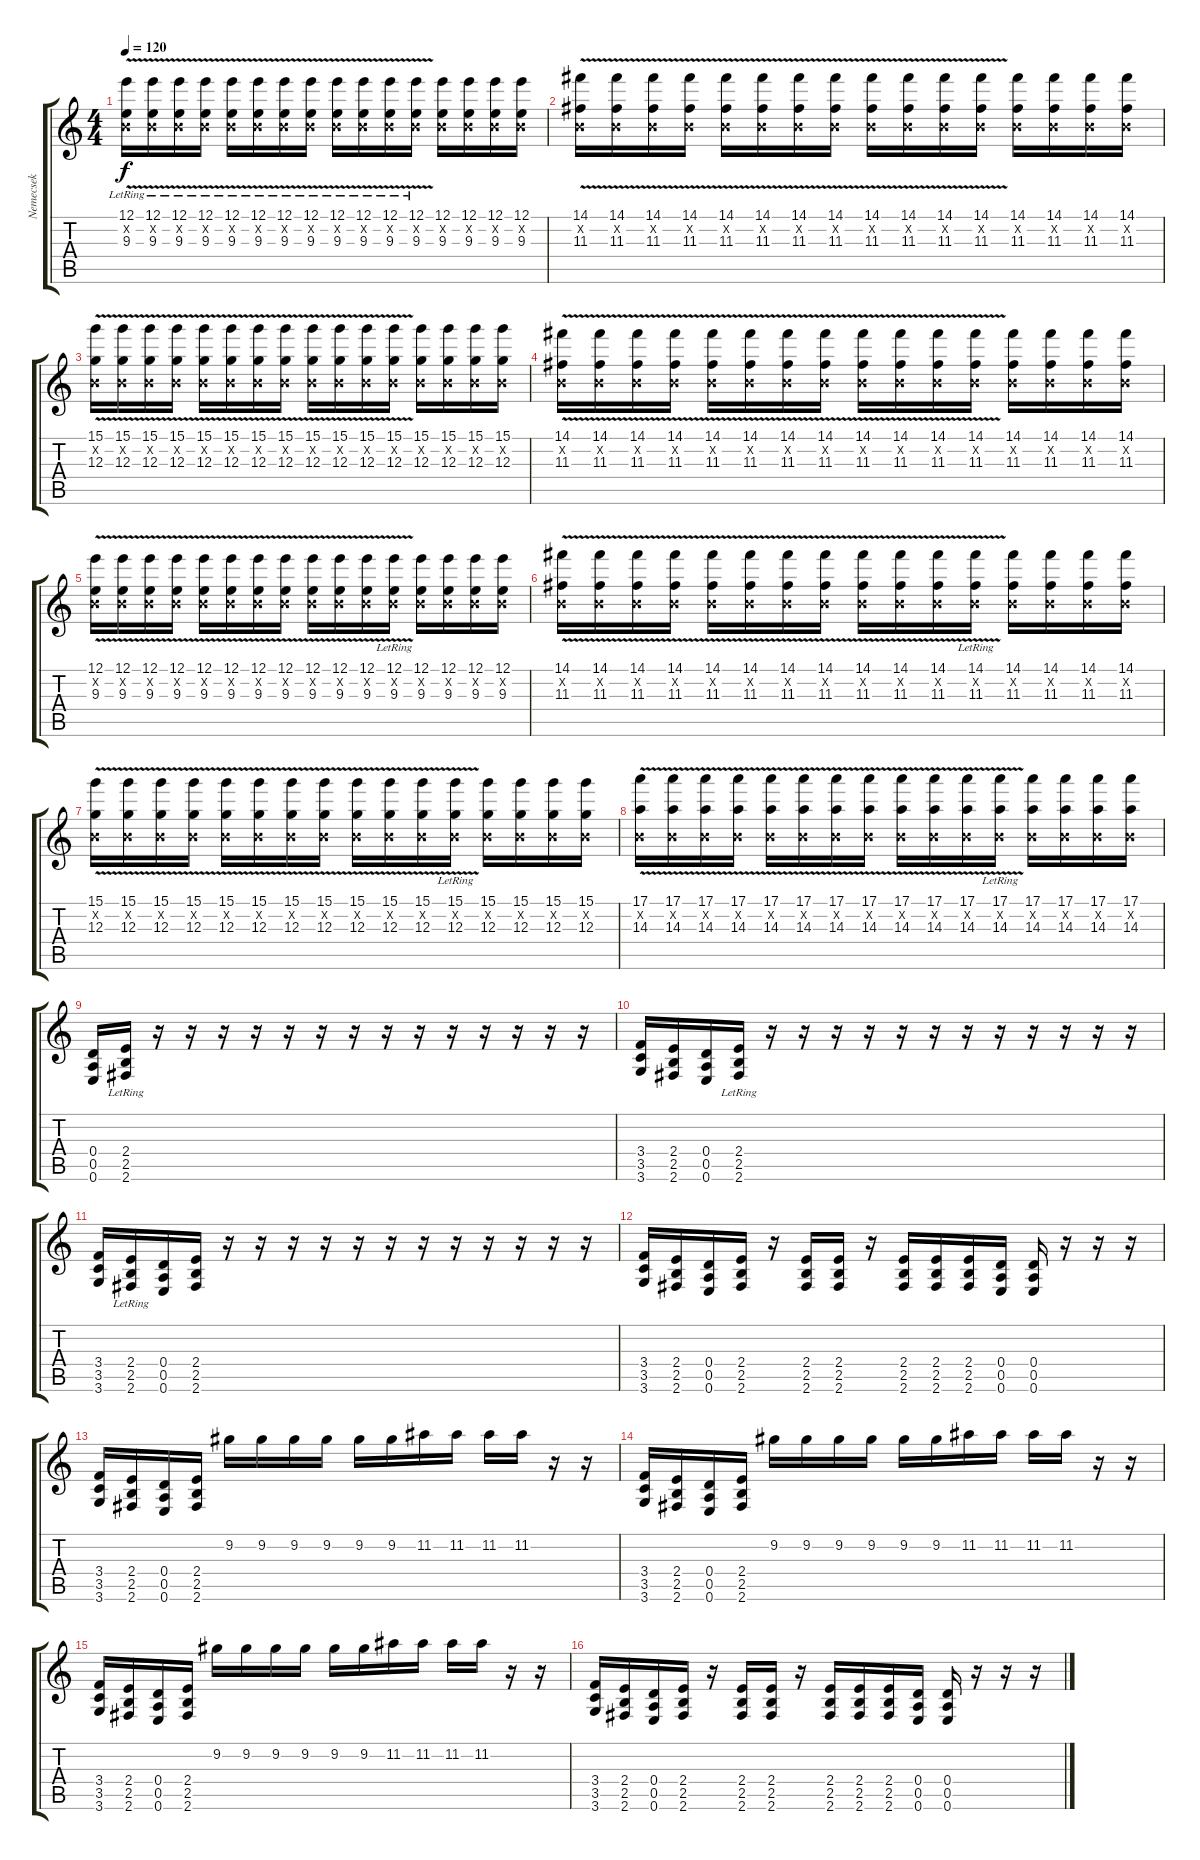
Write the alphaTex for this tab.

\track ("Nemecsek" "Nemecsek") {instrument electricguitarmuted}
\staff {score tabs}
\tuning (E4 B3 G3 D3 A2 E2) {hide}
\ts (4 4)
\tempo 120
\clef g2
\ks c
(12.1 0.2{x} 9.3{v lr}).16{dy f instrument electricguitarmuted} (12.1 0.2{x} 9.3{v lr}).16 (12.1 0.2{x} 9.3{v lr}).16 (12.1 0.2{x} 9.3{v lr}).16 (12.1 0.2{x} 9.3{v lr}).16 (12.1 0.2{x} 9.3{v lr}).16 (12.1 0.2{x} 9.3{v lr}).16 (12.1 0.2{x} 9.3{v lr}).16 (12.1 0.2{x} 9.3{v lr}).16 (12.1 0.2{x} 9.3{v lr}).16 (12.1 0.2{x} 9.3{v lr}).16 (12.1 0.2{x} 9.3{v lr}).16 (12.1 0.2{x} 9.3).16 (12.1 0.2{x} 9.3).16 (12.1 0.2{x} 9.3).16 (12.1 0.2{x} 9.3).16 |
(14.1 0.2{x} 11.3{v}).16 (14.1 0.2{x} 11.3{v}).16 (14.1 0.2{x} 11.3{v}).16 (14.1 0.2{x} 11.3{v}).16 (14.1 0.2{x} 11.3{v}).16 (14.1 0.2{x} 11.3{v}).16 (14.1 0.2{x} 11.3{v}).16 (14.1 0.2{x} 11.3{v}).16 (14.1 0.2{x} 11.3{v}).16 (14.1 0.2{x} 11.3{v}).16 (14.1 0.2{x} 11.3{v}).16 (14.1 0.2{x} 11.3{v}).16 (14.1 0.2{x} 11.3).16 (14.1 0.2{x} 11.3).16 (14.1 0.2{x} 11.3).16 (14.1 0.2{x} 11.3).16 |
(15.1 0.2{x} 12.3{v}).16 (15.1 0.2{x} 12.3{v}).16 (15.1 0.2{x} 12.3{v}).16 (15.1 0.2{x} 12.3{v}).16 (15.1 0.2{x} 12.3{v}).16 (15.1 0.2{x} 12.3{v}).16 (15.1 0.2{x} 12.3{v}).16 (15.1 0.2{x} 12.3{v}).16 (15.1 0.2{x} 12.3{v}).16 (15.1 0.2{x} 12.3{v}).16 (15.1 0.2{x} 12.3{v}).16 (15.1 0.2{x} 12.3{v}).16 (15.1 0.2{x} 12.3).16 (15.1 0.2{x} 12.3).16 (15.1 0.2{x} 12.3).16 (15.1 0.2{x} 12.3).16 |
(14.1 0.2{x} 11.3{v}).16 (14.1 0.2{x} 11.3{v}).16 (14.1 0.2{x} 11.3{v}).16 (14.1 0.2{x} 11.3{v}).16 (14.1 0.2{x} 11.3{v}).16 (14.1 0.2{x} 11.3{v}).16 (14.1 0.2{x} 11.3{v}).16 (14.1 0.2{x} 11.3{v}).16 (14.1 0.2{x} 11.3{v}).16 (14.1 0.2{x} 11.3{v}).16 (14.1 0.2{x} 11.3{v}).16 (14.1 0.2{x} 11.3{v}).16 (14.1 0.2{x} 11.3).16 (14.1 0.2{x} 11.3).16 (14.1 0.2{x} 11.3).16 (14.1 0.2{x} 11.3).16 |
(12.1 0.2{x} 9.3{v}).16 (12.1 0.2{x} 9.3{v}).16 (12.1 0.2{x} 9.3{v}).16 (12.1 0.2{x} 9.3{v}).16 (12.1 0.2{x} 9.3{v}).16 (12.1 0.2{x} 9.3{v}).16 (12.1 0.2{x} 9.3{v}).16 (12.1 0.2{x} 9.3{v}).16 (12.1 0.2{x} 9.3{v}).16 (12.1 0.2{x} 9.3{v}).16 (12.1 0.2{x} 9.3{v}).16 (12.1 0.2{x} 9.3{v lr}).16 (12.1 0.2{x} 9.3).16 (12.1 0.2{x} 9.3).16 (12.1 0.2{x} 9.3).16 (12.1 0.2{x} 9.3).16 |
(14.1 0.2{x} 11.3{v}).16 (14.1 0.2{x} 11.3{v}).16 (14.1 0.2{x} 11.3{v}).16 (14.1 0.2{x} 11.3{v}).16 (14.1 0.2{x} 11.3{v}).16 (14.1 0.2{x} 11.3{v}).16 (14.1 0.2{x} 11.3{v}).16 (14.1 0.2{x} 11.3{v}).16 (14.1 0.2{x} 11.3{v}).16 (14.1 0.2{x} 11.3{v}).16 (14.1 0.2{x} 11.3{v}).16 (14.1 0.2{x} 11.3{v lr}).16 (14.1 0.2{x} 11.3).16 (14.1 0.2{x} 11.3).16 (14.1 0.2{x} 11.3).16 (14.1 0.2{x} 11.3).16 |
(15.1 0.2{x} 12.3{v}).16 (15.1 0.2{x} 12.3{v}).16 (15.1 0.2{x} 12.3{v}).16 (15.1 0.2{x} 12.3{v}).16 (15.1 0.2{x} 12.3{v}).16 (15.1 0.2{x} 12.3{v}).16 (15.1 0.2{x} 12.3{v}).16 (15.1 0.2{x} 12.3{v}).16 (15.1 0.2{x} 12.3{v}).16 (15.1 0.2{x} 12.3{v}).16 (15.1 0.2{x} 12.3{v}).16 (15.1 0.2{x} 12.3{v lr}).16 (15.1 0.2{x} 12.3).16 (15.1 0.2{x} 12.3).16 (15.1 0.2{x} 12.3).16 (15.1 0.2{x} 12.3).16 |
(17.1 0.2{x} 14.3{v}).16 (17.1 0.2{x} 14.3{v}).16 (17.1 0.2{x} 14.3{v}).16 (17.1 0.2{x} 14.3{v}).16 (17.1 0.2{x} 14.3{v}).16 (17.1 0.2{x} 14.3{v}).16 (17.1 0.2{x} 14.3{v}).16 (17.1 0.2{x} 14.3{v}).16 (17.1 0.2{x} 14.3{v}).16 (17.1 0.2{x} 14.3{v}).16 (17.1 0.2{x} 14.3{v}).16 (17.1 0.2{x} 14.3{v lr}).16 (17.1 0.2{x} 14.3).16 (17.1 0.2{x} 14.3).16 (17.1 0.2{x} 14.3).16 (17.1 0.2{x} 14.3).16 |
(0.4 0.5 0.6).16 (2.4{lr} 2.5{lr} 2.6{lr}).16 r.16 r.16 r.16 r.16 r.16 r.16 r.16 r.16 r.16 r.16 r.16 r.16 r.16 r.16 |
(3.4 3.5 3.6).16 (2.4 2.5 2.6).16 (0.4 0.5 0.6).16 (2.4{lr} 2.5{lr} 2.6{lr}).16 r.16 r.16 r.16 r.16 r.16 r.16 r.16 r.16 r.16 r.16 r.16 r.16 |
(3.4 3.5 3.6).16 (2.4{lr} 2.5{lr} 2.6{lr}).16 (0.4 0.5 0.6).16 (2.4 2.5 2.6).16 r.16 r.16 r.16 r.16 r.16 r.16 r.16 r.16 r.16 r.16 r.16 r.16 |
(3.4 3.5 3.6).16 (2.4 2.5 2.6).16 (0.4 0.5 0.6).16 (2.4 2.5 2.6).16 r.16 (2.4 2.5 2.6).16 (2.4 2.5 2.6).16 r.16 (2.4 2.5 2.6).16 (2.4 2.5 2.6).16 (2.4 2.5 2.6).16 (0.4 0.5 0.6).16 (0.4 0.5 0.6).16 r.16 r.16 r.16 |
(3.4 3.5 3.6).16 (2.4 2.5 2.6).16 (0.4 0.5 0.6).16 (2.4 2.5 2.6).16 9.2.16 9.2.16 9.2.16 9.2.16 9.2.16 9.2.16 11.2.16 11.2.16 11.2.16 11.2.16 r.16 r.16 |
(3.4 3.5 3.6).16 (2.4 2.5 2.6).16 (0.4 0.5 0.6).16 (2.4 2.5 2.6).16 9.2.16 9.2.16 9.2.16 9.2.16 9.2.16 9.2.16 11.2.16 11.2.16 11.2.16 11.2.16 r.16 r.16 |
(3.4 3.5 3.6).16 (2.4 2.5 2.6).16 (0.4 0.5 0.6).16 (2.4 2.5 2.6).16 9.2.16 9.2.16 9.2.16 9.2.16 9.2.16 9.2.16 11.2.16 11.2.16 11.2.16 11.2.16 r.16 r.16 |
(3.4 3.5 3.6).16 (2.4 2.5 2.6).16 (0.4 0.5 0.6).16 (2.4 2.5 2.6).16 r.16 (2.4 2.5 2.6).16 (2.4 2.5 2.6).16 r.16 (2.4 2.5 2.6).16 (2.4 2.5 2.6).16 (2.4 2.5 2.6).16 (0.4 0.5 0.6).16 (0.4 0.5 0.6).16 r.16 r.16 r.16
